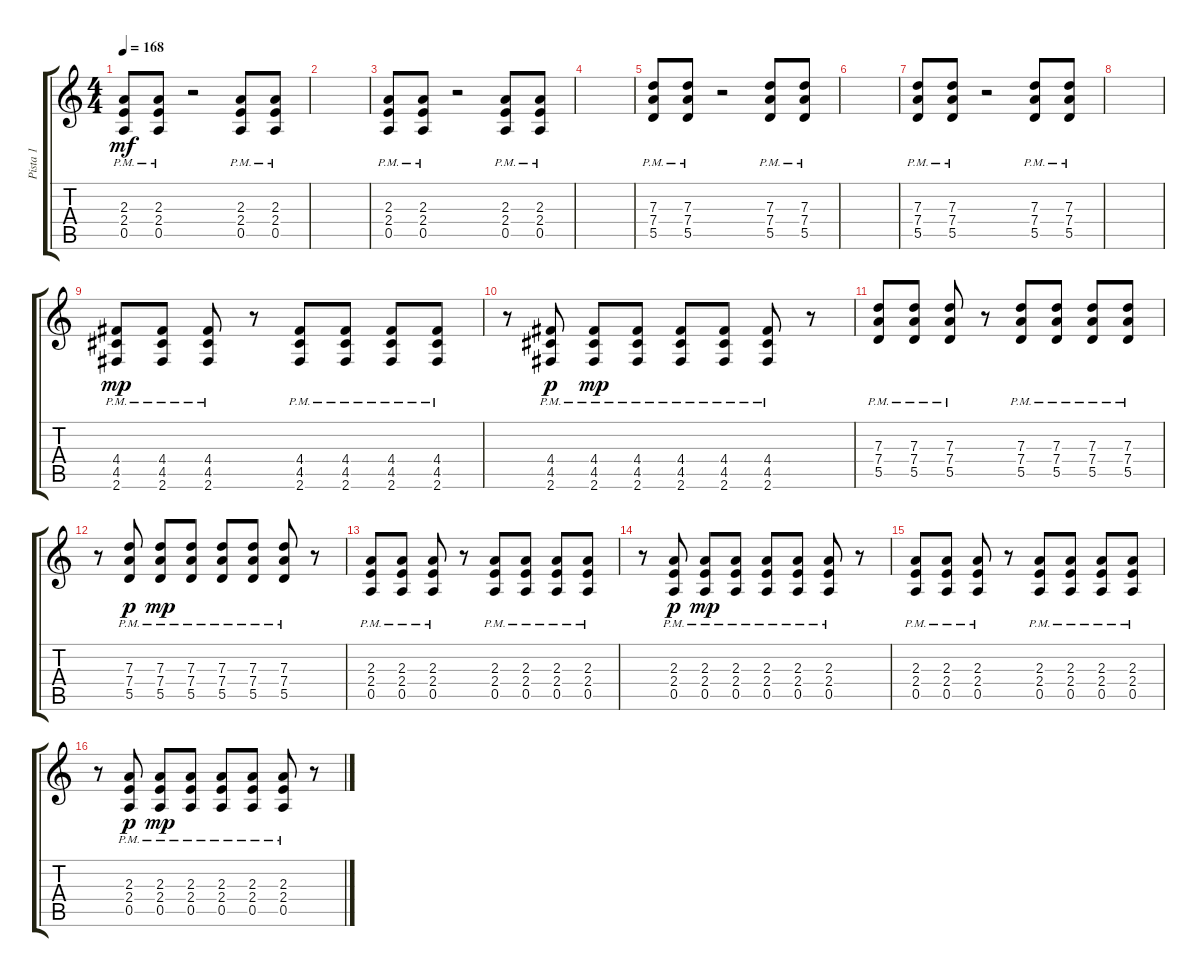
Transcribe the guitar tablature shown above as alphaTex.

\track ("Pista 1" "Pista 1") {instrument overdrivenguitar}
\staff {score tabs}
\tuning (E4 B3 G3 D3 A2 E2) {hide}
\ts (4 4)
\tempo 168
\clef g2
\ks c
(2.3{pm} 2.4{pm} 0.5{pm}).8{dy mf} (2.3{pm} 2.4{pm} 0.5{pm}).8 r.2 (2.3{pm} 2.4{pm} 0.5{pm}).8 (2.3{pm} 2.4{pm} 0.5{pm}).8 |
|
(2.3{pm} 2.4{pm} 0.5{pm}).8 (2.3{pm} 2.4{pm} 0.5{pm}).8 r.2 (2.3{pm} 2.4{pm} 0.5{pm}).8 (2.3{pm} 2.4{pm} 0.5{pm}).8 |
|
(7.3{pm} 7.4{pm} 5.5{pm}).8 (7.3{pm} 7.4{pm} 5.5{pm}).8 r.2 (7.3{pm} 7.4{pm} 5.5{pm}).8 (7.3{pm} 7.4{pm} 5.5{pm}).8 |
|
(7.3{pm} 7.4{pm} 5.5{pm}).8 (7.3{pm} 7.4{pm} 5.5{pm}).8 r.2 (7.3{pm} 7.4{pm} 5.5{pm}).8 (7.3{pm} 7.4{pm} 5.5{pm}).8 |
|
(4.4{pm} 4.5{pm} 2.6{pm}).8{dy mp} (4.4{pm} 4.5{pm} 2.6{pm}).8 (4.4{pm} 4.5{pm} 2.6{pm}).8 r.8 (4.4{pm} 4.5{pm} 2.6{pm}).8 (4.4{pm} 4.5{pm} 2.6{pm}).8 (4.4{pm} 4.5{pm} 2.6{pm}).8 (4.4{pm} 4.5{pm} 2.6{pm}).8 |
r.8 (4.4{pm} 4.5{pm} 2.6{pm}).8{dy p} (4.4{pm} 4.5{pm} 2.6{pm}).8{dy mp} (4.4{pm} 4.5{pm} 2.6{pm}).8 (4.4{pm} 4.5{pm} 2.6{pm}).8 (4.4{pm} 4.5{pm} 2.6{pm}).8 (4.4{pm} 4.5{pm} 2.6{pm}).8 r.8 |
(7.3{pm} 7.4{pm} 5.5{pm}).8 (7.3{pm} 7.4{pm} 5.5{pm}).8 (7.3{pm} 7.4{pm} 5.5{pm}).8 r.8 (7.3{pm} 7.4{pm} 5.5{pm}).8 (7.3{pm} 7.4{pm} 5.5{pm}).8 (7.3{pm} 7.4{pm} 5.5{pm}).8 (7.3{pm} 7.4{pm} 5.5{pm}).8 |
r.8 (7.3{pm} 7.4{pm} 5.5{pm}).8{dy p} (7.3{pm} 7.4{pm} 5.5{pm}).8{dy mp} (7.3{pm} 7.4{pm} 5.5{pm}).8 (7.3{pm} 7.4{pm} 5.5{pm}).8 (7.3{pm} 7.4{pm} 5.5{pm}).8 (7.3{pm} 7.4{pm} 5.5{pm}).8 r.8 |
(2.3{pm} 2.4{pm} 0.5{pm}).8 (2.3{pm} 2.4{pm} 0.5{pm}).8 (2.3{pm} 2.4{pm} 0.5{pm}).8 r.8 (2.3{pm} 2.4{pm} 0.5{pm}).8 (2.3{pm} 2.4{pm} 0.5{pm}).8 (2.3{pm} 2.4{pm} 0.5{pm}).8 (2.3{pm} 2.4{pm} 0.5{pm}).8 |
r.8 (2.3{pm} 2.4{pm} 0.5{pm}).8{dy p} (2.3{pm} 2.4{pm} 0.5{pm}).8{dy mp} (2.3{pm} 2.4{pm} 0.5{pm}).8 (2.3{pm} 2.4{pm} 0.5{pm}).8 (2.3{pm} 2.4{pm} 0.5{pm}).8 (2.3{pm} 2.4{pm} 0.5{pm}).8 r.8 |
(2.3{pm} 2.4{pm} 0.5{pm}).8 (2.3{pm} 2.4{pm} 0.5{pm}).8 (2.3{pm} 2.4{pm} 0.5{pm}).8 r.8 (2.3{pm} 2.4{pm} 0.5{pm}).8 (2.3{pm} 2.4{pm} 0.5{pm}).8 (2.3{pm} 2.4{pm} 0.5{pm}).8 (2.3{pm} 2.4{pm} 0.5{pm}).8 |
r.8 (2.3{pm} 2.4{pm} 0.5{pm}).8{dy p} (2.3{pm} 2.4{pm} 0.5{pm}).8{dy mp} (2.3{pm} 2.4{pm} 0.5{pm}).8 (2.3{pm} 2.4{pm} 0.5{pm}).8 (2.3{pm} 2.4{pm} 0.5{pm}).8 (2.3{pm} 2.4{pm} 0.5{pm}).8 r.8
